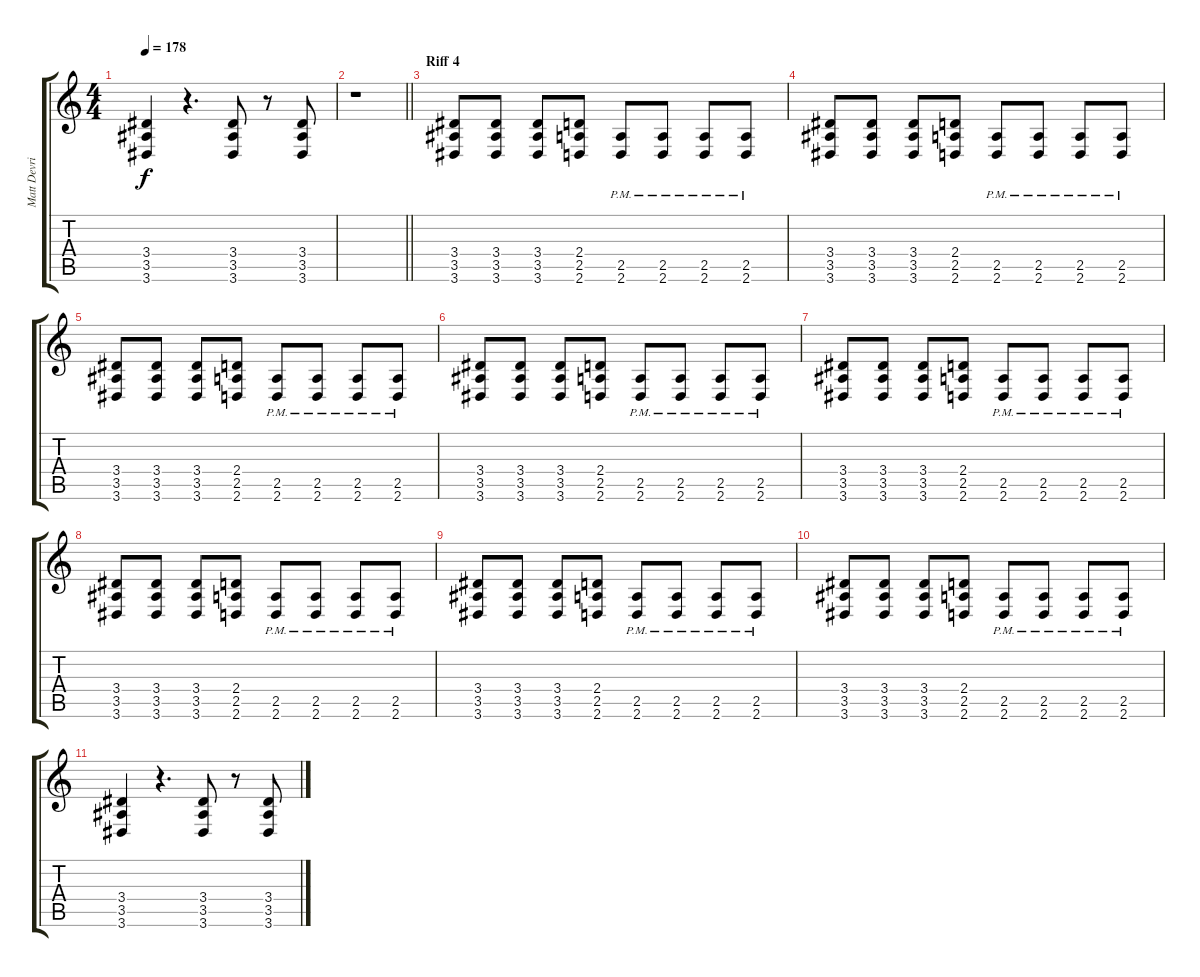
\track ("Matt Devries" "Matt Devri") {instrument overdrivenguitar}
\staff {score tabs}
\tuning (D4 A3 F3 C3 G2 C2) {hide}
\ts (4 4)
\tempo 178
\clef g2
\ks c
(3.4 3.5 3.6).4{dy f} r.4{d} (3.4 3.5 3.6).8 r.8 (3.4 3.5 3.6).8 |
\barLineRight lightlight
r.1 |
\section ("" "Riff 4")
(3.4 3.5 3.6).8 (3.4 3.5 3.6).8 (3.4 3.5 3.6).8 (2.4 2.5 2.6).8 (2.5{pm} 2.6{pm}).8 (2.5{pm} 2.6{pm}).8 (2.5{pm} 2.6{pm}).8 (2.5{pm} 2.6{pm}).8 |
(3.4 3.5 3.6).8 (3.4 3.5 3.6).8 (3.4 3.5 3.6).8 (2.4 2.5 2.6).8 (2.5{pm} 2.6{pm}).8 (2.5{pm} 2.6{pm}).8 (2.5{pm} 2.6{pm}).8 (2.5{pm} 2.6{pm}).8 |
(3.4 3.5 3.6).8 (3.4 3.5 3.6).8 (3.4 3.5 3.6).8 (2.4 2.5 2.6).8 (2.5{pm} 2.6{pm}).8 (2.5{pm} 2.6{pm}).8 (2.5{pm} 2.6{pm}).8 (2.5{pm} 2.6{pm}).8 |
(3.4 3.5 3.6).8 (3.4 3.5 3.6).8 (3.4 3.5 3.6).8 (2.4 2.5 2.6).8 (2.5{pm} 2.6{pm}).8 (2.5{pm} 2.6{pm}).8 (2.5{pm} 2.6{pm}).8 (2.5{pm} 2.6{pm}).8 |
(3.4 3.5 3.6).8 (3.4 3.5 3.6).8 (3.4 3.5 3.6).8 (2.4 2.5 2.6).8 (2.5{pm} 2.6{pm}).8 (2.5{pm} 2.6{pm}).8 (2.5{pm} 2.6{pm}).8 (2.5{pm} 2.6{pm}).8 |
(3.4 3.5 3.6).8 (3.4 3.5 3.6).8 (3.4 3.5 3.6).8 (2.4 2.5 2.6).8 (2.5{pm} 2.6{pm}).8 (2.5{pm} 2.6{pm}).8 (2.5{pm} 2.6{pm}).8 (2.5{pm} 2.6{pm}).8 |
(3.4 3.5 3.6).8 (3.4 3.5 3.6).8 (3.4 3.5 3.6).8 (2.4 2.5 2.6).8 (2.5{pm} 2.6{pm}).8 (2.5{pm} 2.6{pm}).8 (2.5{pm} 2.6{pm}).8 (2.5{pm} 2.6{pm}).8 |
(3.4 3.5 3.6).8 (3.4 3.5 3.6).8 (3.4 3.5 3.6).8 (2.4 2.5 2.6).8 (2.5{pm} 2.6{pm}).8 (2.5{pm} 2.6{pm}).8 (2.5{pm} 2.6{pm}).8 (2.5{pm} 2.6{pm}).8 |
(3.4 3.5 3.6).4 r.4{d} (3.4 3.5 3.6).8 r.8 (3.4 3.5 3.6).8
